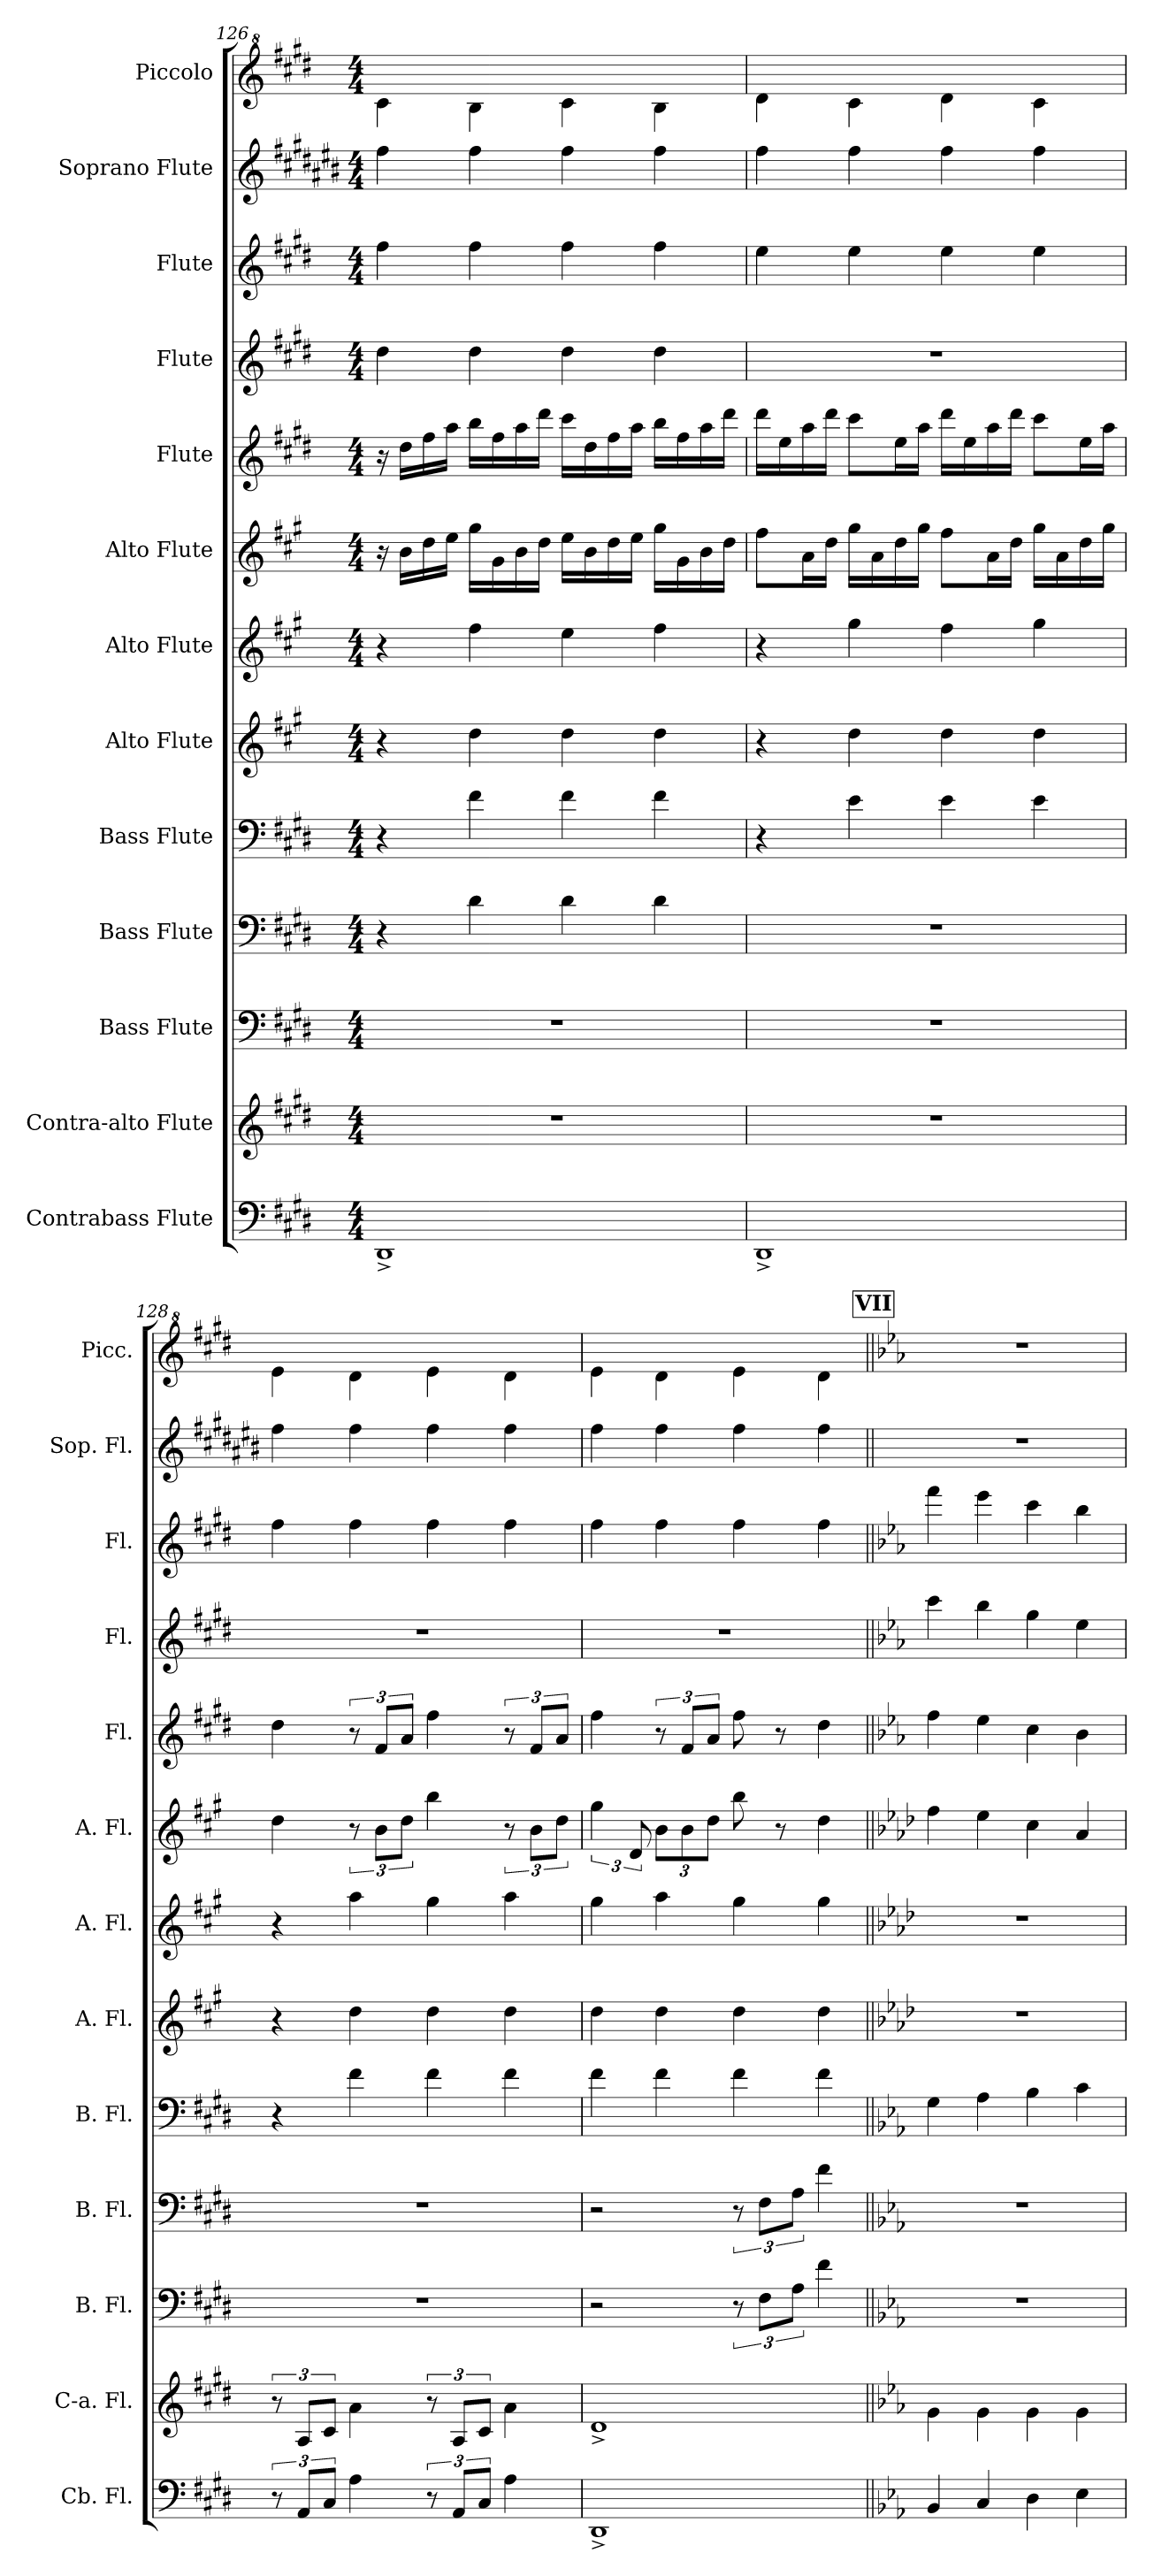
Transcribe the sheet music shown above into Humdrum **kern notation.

**kern	**kern	**kern	**kern	**kern	**kern	**kern	**kern	**kern	**kern	**kern	**kern	**kern
*part13	*part12	*part11	*part10	*part9	*part8	*part7	*part6	*part5	*part4	*part3	*part2	*part1
*staff13	*staff12	*staff11	*staff10	*staff9	*staff8	*staff7	*staff6	*staff5	*staff4	*staff3	*staff2	*staff1
*I"Contrabass Flute	*I"Contra-alto Flute	*I"Bass Flute	*I"Bass Flute	*I"Bass Flute	*I"Alto Flute	*I"Alto Flute	*I"Alto Flute	*I"Flute	*I"Flute	*I"Flute	*I"Soprano Flute	*I"Piccolo
*I'Cb. Fl.	*I'C-a. Fl.	*I'B. Fl.	*I'B. Fl.	*I'B. Fl.	*I'A. Fl.	*I'A. Fl.	*I'A. Fl.	*I'Fl.	*I'Fl.	*I'Fl.	*I'Sop. Fl.	*I'Picc.
*clefF4	*clefG2	*clefF4	*clefF4	*clefF4	*clefG2	*clefG2	*clefG2	*clefG2	*clefG2	*clefG2	*clefG2	*clefG^2
*	*ITrd10c17	*	*	*	*ITrd3c5	*ITrd3c5	*ITrd3c5	*	*	*	*ITrd-2c-3	*ITrd-7c-12
*k[f#c#g#d#]	*k[f#c#g#d#]	*k[f#c#g#d#]	*k[f#c#g#d#]	*k[f#c#g#d#]	*k[f#c#g#d#]	*k[f#c#g#d#]	*k[f#c#g#d#]	*k[f#c#g#d#]	*k[f#c#g#d#]	*k[f#c#g#d#]	*k[f#c#g#d#]	*k[f#c#g#d#]
*M4/4	*M4/4	*M4/4	*M4/4	*M4/4	*M4/4	*M4/4	*M4/4	*M4/4	*M4/4	*M4/4	*M4/4	*M4/4
=126	=126	=126	=126	=126	=126	=126	=126	=126	=126	=126	=126	=126
1DD#^	1r	1r	4r	4r	4r	4r	16r	16r	4dd#\	4ff#\	4aa\	4ccc#\
.	.	.	.	.	.	.	16f#\LL	16dd#\LL	.	.	.	.
.	.	.	.	.	.	.	16a\	16ff#\	.	.	.	.
.	.	.	.	.	.	.	16b\JJ	16aa\JJ	.	.	.	.
.	.	.	4d#\	4f#\	4a\	4cc#\	16dd#\LL	16bb\LL	4dd#\	4ff#\	4aa\	4bb\
.	.	.	.	.	.	.	16d#\	16ff#\	.	.	.	.
.	.	.	.	.	.	.	16f#\	16aa\	.	.	.	.
.	.	.	.	.	.	.	16a\JJ	16ddd#\JJ	.	.	.	.
.	.	.	4d#\	4f#\	4a\	4b\	16b\LL	16ccc#\LL	4dd#\	4ff#\	4aa\	4ccc#\
.	.	.	.	.	.	.	16f#\	16dd#\	.	.	.	.
.	.	.	.	.	.	.	16a\	16ff#\	.	.	.	.
.	.	.	.	.	.	.	16b\JJ	16aa\JJ	.	.	.	.
.	.	.	4d#\	4f#\	4a\	4cc#\	16dd#\LL	16bb\LL	4dd#\	4ff#\	4aa\	4bb\
.	.	.	.	.	.	.	16d#\	16ff#\	.	.	.	.
.	.	.	.	.	.	.	16f#\	16aa\	.	.	.	.
.	.	.	.	.	.	.	16a\JJ	16ddd#\JJ	.	.	.	.
!!LO:PB:g=z
=127	=127	=127	=127	=127	=127	=127	=127	=127	=127	=127	=127	=127
1DD#^	1r	1r	1r	4r	4r	4r	8cc#\L	16ddd#\LL	1r	4ee\	4aa\	4ddd#\
.	.	.	.	.	.	.	.	16ee\	.	.	.	.
.	.	.	.	.	.	.	16e\L	16aa\	.	.	.	.
.	.	.	.	.	.	.	16a\JJ	16ddd#\JJ	.	.	.	.
.	.	.	.	4e\	4a\	4dd#\	16dd#\LL	8ccc#\L	.	4ee\	4aa\	4ccc#\
.	.	.	.	.	.	.	16e\	.	.	.	.	.
.	.	.	.	.	.	.	16a\	16ee\L	.	.	.	.
.	.	.	.	.	.	.	16dd#\JJ	16aa\JJ	.	.	.	.
.	.	.	.	4e\	4a\	4cc#\	8cc#\L	16ddd#\LL	.	4ee\	4aa\	4ddd#\
.	.	.	.	.	.	.	.	16ee\	.	.	.	.
.	.	.	.	.	.	.	16e\L	16aa\	.	.	.	.
.	.	.	.	.	.	.	16a\JJ	16ddd#\JJ	.	.	.	.
.	.	.	.	4e\	4a\	4dd#\	16dd#\LL	8ccc#\L	.	4ee\	4aa\	4ccc#\
.	.	.	.	.	.	.	16e\	.	.	.	.	.
.	.	.	.	.	.	.	16a\	16ee\L	.	.	.	.
.	.	.	.	.	.	.	16dd#\JJ	16aa\JJ	.	.	.	.
=128	=128	=128	=128	=128	=128	=128	=128	=128	=128	=128	=128	=128
12r	12r	1r	1r	4r	4r	4r	4a\	4dd#\	1r	4ff#\	4aa\	4eee\
12AA/L	12AA/L	.	.	.	.	.	.	.	.	.	.	.
12C#/J	12C#/J	.	.	.	.	.	.	.	.	.	.	.
4A\	4A\	.	.	4f#\	4a\	4ee\	12r	12r	.	4ff#\	4aa\	4ddd#\
.	.	.	.	.	.	.	12f#\L	12f#/L	.	.	.	.
.	.	.	.	.	.	.	12a\J	12a/J	.	.	.	.
12r	12r	.	.	4f#\	4a\	4dd#\	4ff#\	4ff#\	.	4ff#\	4aa\	4eee\
12AA/L	12AA/L	.	.	.	.	.	.	.	.	.	.	.
12C#/J	12C#/J	.	.	.	.	.	.	.	.	.	.	.
4A\	4A\	.	.	4f#\	4a\	4ee\	12r	12r	.	4ff#\	4aa\	4ddd#\
.	.	.	.	.	.	.	12f#\L	12f#/L	.	.	.	.
.	.	.	.	.	.	.	12a\J	12a/J	.	.	.	.
!!LO:PB:g=z
=129	=129	=129	=129	=129	=129	=129	=129	=129	=129	=129	=129	=129
1DD#^	1D#^	2r	2r	4f#\	4a\	4dd#\	6dd#\	4ff#\	1r	4ff#\	4aa\	4eee\
.	.	.	.	.	.	.	12A/	.	.	.	.	.
*	*	*	*	*	*	*	*Xbrackettup	*	*	*	*	*
.	.	.	.	4f#\	4a\	4ee\	12f#\L	12r	.	4ff#\	4aa\	4ddd#\
.	.	.	.	.	.	.	12f#\	12f#/L	.	.	.	.
.	.	.	.	.	.	.	12a\J	12a/J	.	.	.	.
.	.	12r	12r	4f#\	4a\	4dd#\	8ff#\	8ff#\	.	4ff#\	4aa\	4eee\
.	.	12F#\L	12F#\L	.	.	.	.	.	.	.	.	.
.	.	.	.	.	.	.	8r	8r	.	.	.	.
.	.	12A\J	12A\J	.	.	.	.	.	.	.	.	.
.	.	4f#\	4f#\	4f#\	4a\	4dd#\	4a\	4dd#\	.	4ff#\	4aa\	4ddd#\
!!LO:REH:place=s1:a:B:fs=14:t=VII
=130||	=130||	=130||	=130||	=130||	=130||	=130||	=130||	=130||	=130||	=130||	=130||	=130||
*k[b-e-a-]	*k[b-e-a-]	*k[b-e-a-]	*k[b-e-a-]	*k[b-e-a-]	*k[b-e-a-]	*k[b-e-a-]	*k[b-e-a-]	*k[b-e-a-]	*k[b-e-a-]	*k[b-e-a-]	*k[b-e-a-]	*k[b-e-a-]
4BB-/	4G\	1r	1r	4G\	1r	1r	4cc\	4ff\	4ccc\	4fff\	1r	1r
4C/	4G\	.	.	4A-\	.	.	4b-\	4ee-\	4bb-\	4eee-\	.	.
4D\	4G\	.	.	4B-\	.	.	4g\	4cc\	4gg\	4ccc\	.	.
4E-\	4G\	.	.	4c\	.	.	4e-/	4b-\	4ee-\	4bb-\	.	.
=	=	=	=	=	=	=	=	=	=	=	=	=
*-	*-	*-	*-	*-	*-	*-	*-	*-	*-	*-	*-	*-
